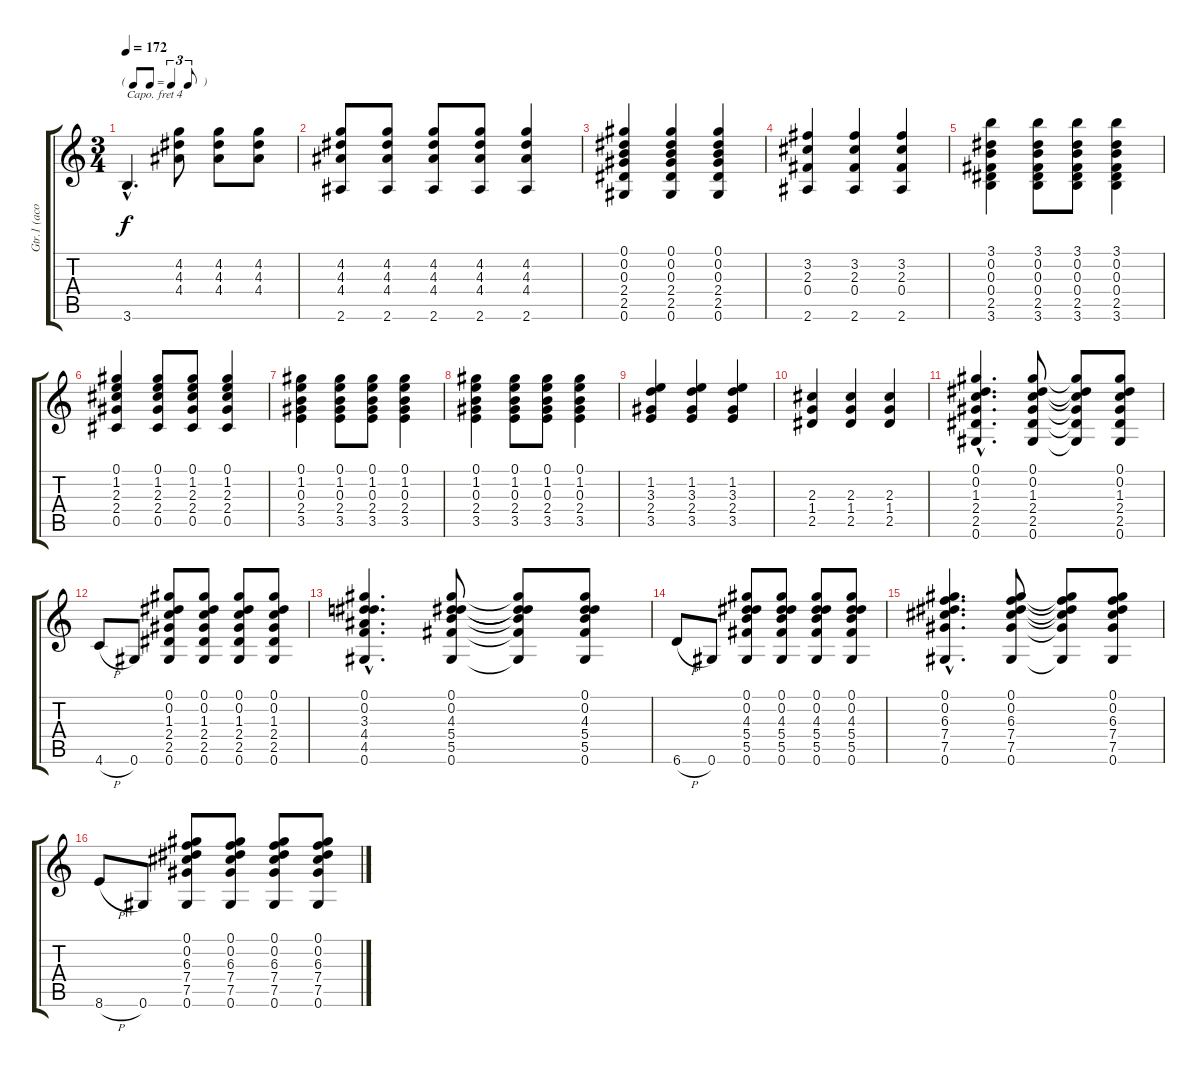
\track ("Gtr.1 (acoust.)" "Gtr.1 (aco") {instrument acousticguitarsteel}
\staff {score tabs}
\capo 4
\tuning (E4 B3 G3 D3 A2 E2) {hide}
\ts (3 4)
\tf triplet8th
\tempo 172
\clef g2
\ks c
3.6{hac}.4{d dy f} (4.2 4.3 4.4).8 (4.2 4.3 4.4).8 (4.2 4.3 4.4).8 |
(4.2 4.3 4.4 2.6).8 (4.2 4.3 4.4 2.6).8 (4.2 4.3 4.4 2.6).8 (4.2 4.3 4.4 2.6).8 (4.2 4.3 4.4 2.6).4 |
(0.1 0.2 0.3 2.4 2.5 0.6).4 (0.1 0.2 0.3 2.4 2.5 0.6).4 (0.1 0.2 0.3 2.4 2.5 0.6).4 |
(3.2 2.3 0.4 2.6).4 (3.2 2.3 0.4 2.6).4 (3.2 2.3 0.4 2.6).4 |
(3.1 0.2 0.3 0.4 2.5 3.6).4 (3.1 0.2 0.3 0.4 2.5 3.6).8 (3.1 0.2 0.3 0.4 2.5 3.6).8 (3.1 0.2 0.3 0.4 2.5 3.6).4 |
(0.1 1.2 2.3 2.4 0.5).4 (0.1 1.2 2.3 2.4 0.5).8 (0.1 1.2 2.3 2.4 0.5).8 (0.1 1.2 2.3 2.4 0.5).4 |
(0.1 1.2 0.3 2.4 3.5).4 (0.1 1.2 0.3 2.4 3.5).8 (0.1 1.2 0.3 2.4 3.5).8 (0.1 1.2 0.3 2.4 3.5).4 |
(0.1 1.2 0.3 2.4 3.5).4 (0.1 1.2 0.3 2.4 3.5).8 (0.1 1.2 0.3 2.4 3.5).8 (0.1 1.2 0.3 2.4 3.5).4 |
(1.2 3.3 2.4 3.5).4 (1.2 3.3 2.4 3.5).4 (1.2 3.3 2.4 3.5).4 |
(2.3 1.4 2.5).4 (2.3 1.4 2.5).4 (2.3 1.4 2.5).4 |
(0.1{hac} 0.2{hac} 1.3{hac} 2.4{hac} 2.5{hac} 0.6{hac}).4{d} (0.1 0.2 1.3 2.4 2.5 0.6).8 (0.1{t} 0.2{t} 1.3{t} 2.4{t} 2.5{t} 0.6{t}).8 (0.1 0.2 1.3 2.4 2.5 0.6).8 |
4.6{h}.8 0.6.8 (0.1 0.2 1.3 2.4 2.5 0.6).8 (0.1 0.2 1.3 2.4 2.5 0.6).8 (0.1 0.2 1.3 2.4 2.5 0.6).8 (0.1 0.2 1.3 2.4 2.5 0.6).8 |
(0.1{hac} 0.2{hac} 3.3{hac} 4.4{hac} 4.5{hac} 0.6{hac}).4{d} (0.1 0.2 4.3 5.4 5.5 0.6).8 (0.1{t} 0.2{t} 4.3{t} 5.4{t} 5.5{t} 0.6{t}).8 (0.1 0.2 4.3 5.4 5.5 0.6).8 |
6.6{h}.8 0.6.8 (0.1 0.2 4.3 5.4 5.5 0.6).8 (0.1 0.2 4.3 5.4 5.5 0.6).8 (0.1 0.2 4.3 5.4 5.5 0.6).8 (0.1 0.2 4.3 5.4 5.5 0.6).8 |
(0.1{hac} 0.2{hac} 6.3{hac} 7.4{hac} 7.5{hac} 0.6{hac}).4{d} (0.1 0.2 6.3 7.4 7.5 0.6).8 (0.1{t} 0.2{t} 6.3{t} 7.4{t} 7.5{t} 0.6{t}).8 (0.1 0.2 6.3 7.4 7.5 0.6).8 |
8.6{h}.8 0.6.8 (0.1 0.2 6.3 7.4 7.5 0.6).8 (0.1 0.2 6.3 7.4 7.5 0.6).8 (0.1 0.2 6.3 7.4 7.5 0.6).8 (0.1 0.2 6.3 7.4 7.5 0.6).8
